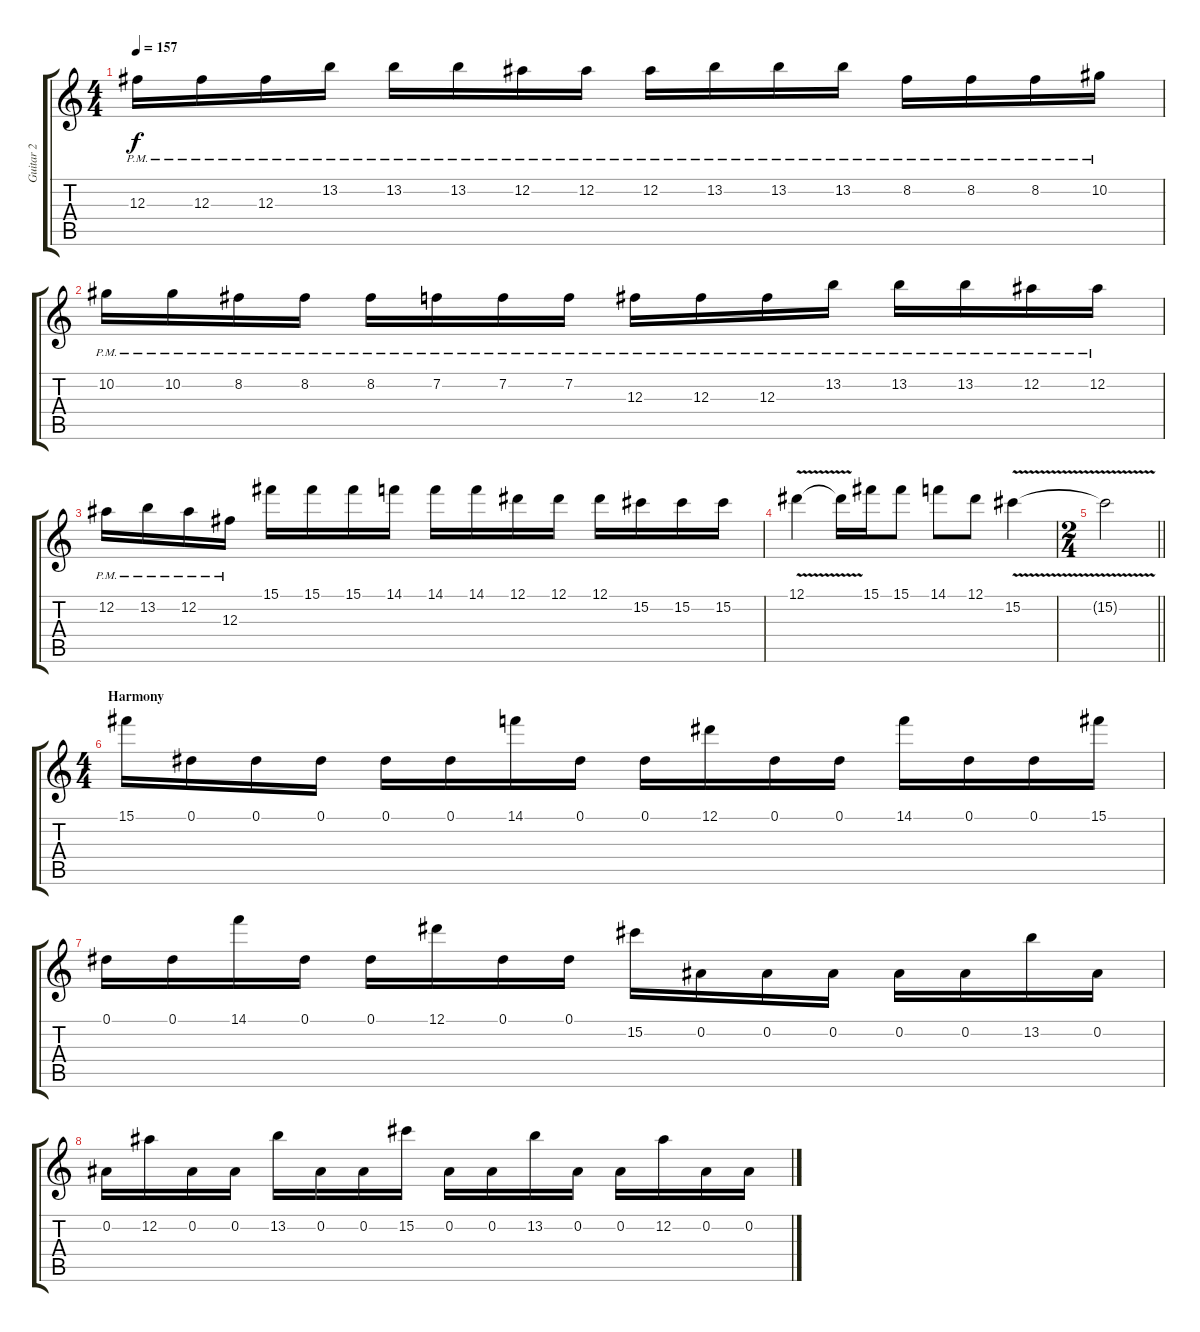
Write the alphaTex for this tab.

\track ("Guitar 2" "Guitar 2") {instrument distortionguitar}
\staff {score tabs}
\tuning (Eb4 Bb3 Gb3 Db3 Ab2 Eb2) {hide}
\ts (4 4)
\tempo 157
\clef g2
\ks c
12.3{pm}.16{dy f} 12.3{pm}.16 12.3{pm}.16 13.2{pm}.16 13.2{pm}.16 13.2{pm}.16 12.2{pm}.16 12.2{pm}.16 12.2{pm}.16 13.2{pm}.16 13.2{pm}.16 13.2{pm}.16 8.2{pm}.16 8.2{pm}.16 8.2{pm}.16 10.2{pm}.16 |
10.2{pm}.16 10.2{pm}.16 8.2{pm}.16 8.2{pm}.16 8.2{pm}.16 7.2{pm}.16 7.2{pm}.16 7.2{pm}.16 12.3{pm}.16 12.3{pm}.16 12.3{pm}.16 13.2{pm}.16 13.2{pm}.16 13.2{pm}.16 12.2{pm}.16 12.2{pm}.16 |
12.2{pm}.16 13.2{pm}.16 12.2{pm}.16 12.3{pm}.16 15.1.16 15.1.16 15.1.16 14.1.16 14.1.16 14.1.16 12.1.16 12.1.16 12.1.16 15.2.16 15.2.16 15.2.16 |
12.1{v}.4 12.1{t}.16 15.1.16 15.1.8 14.1.8 12.1.8 15.2{v}.4 |
\ts (2 4)
\barLineRight lightlight
15.2{t}.2 |
\ts (4 4)
\section ("" "Harmony")
15.1.16 0.1.16 0.1.16 0.1.16 0.1.16 0.1.16 14.1.16 0.1.16 0.1.16 12.1.16 0.1.16 0.1.16 14.1.16 0.1.16 0.1.16 15.1.16 |
0.1.16 0.1.16 14.1.16 0.1.16 0.1.16 12.1.16 0.1.16 0.1.16 15.2.16 0.2.16 0.2.16 0.2.16 0.2.16 0.2.16 13.2.16 0.2.16 |
0.2.16 12.2.16 0.2.16 0.2.16 13.2.16 0.2.16 0.2.16 15.2.16 0.2.16 0.2.16 13.2.16 0.2.16 0.2.16 12.2.16 0.2.16 0.2.16
